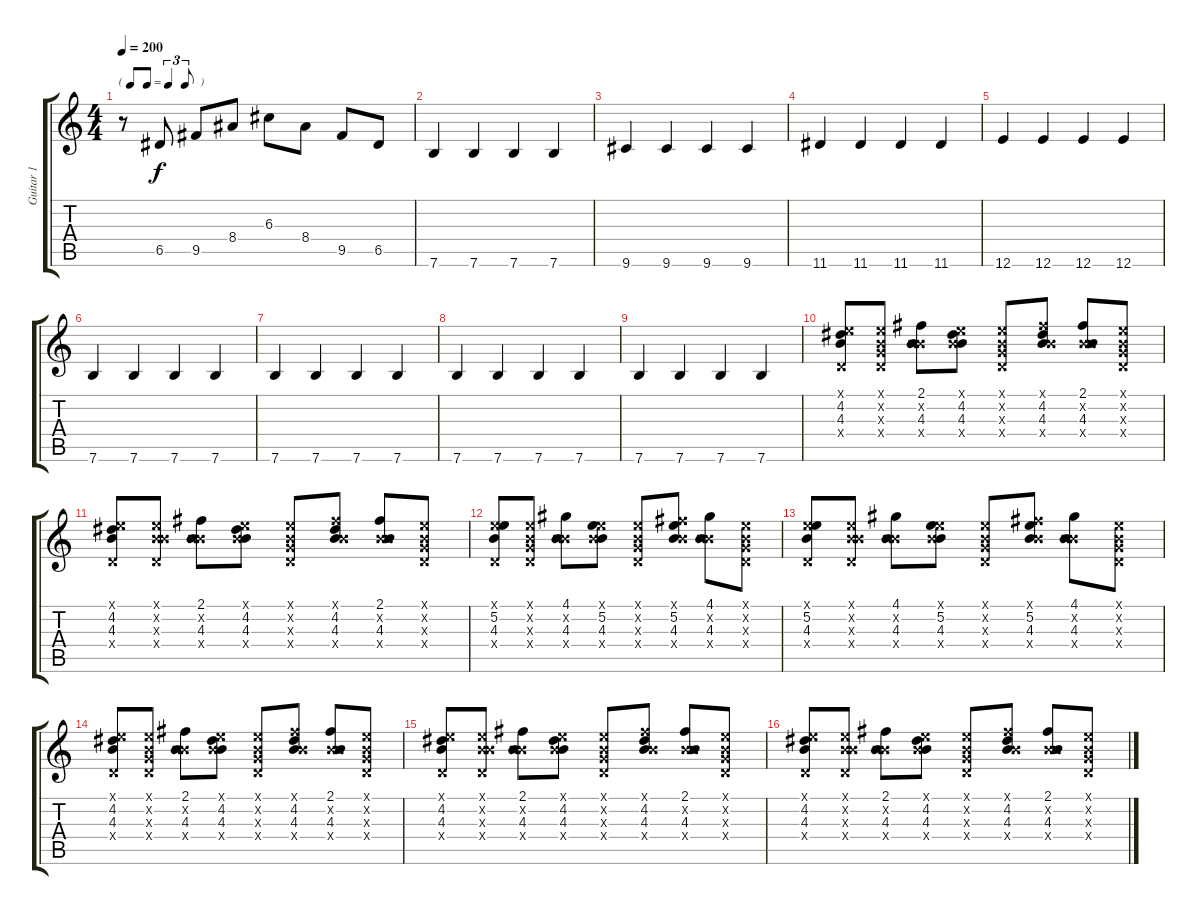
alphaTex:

\track ("Guitar 1" "Guitar 1") {instrument overdrivenguitar}
\staff {score tabs}
\tuning (E4 B3 G3 D3 A2 E2) {hide}
\ts (4 4)
\tf triplet8th
\tempo 200
\clef g2
\ks c
r.8{dy f} 6.5.8 9.5.8 8.4.8 6.3.8 8.4.8 9.5.8 6.5.8 |
7.6.4 7.6.4 7.6.4 7.6.4 |
9.6.4 9.6.4 9.6.4 9.6.4 |
11.6.4 11.6.4 11.6.4 11.6.4 |
12.6.4 12.6.4 12.6.4 12.6.4 |
7.6.4 7.6.4 7.6.4 7.6.4 |
7.6.4 7.6.4 7.6.4 7.6.4 |
7.6.4 7.6.4 7.6.4 7.6.4 |
7.6.4 7.6.4 7.6.4 7.6.4 |
(0.1{x} 4.2 4.3 0.4{x}).8 (0.1{x} 0.2{x} 0.3{x} 0.4{x}).8 (2.1 0.2{x} 4.3 9.4{x}).8 (0.1{x} 4.2 4.3 9.4{x}).8 (0.1{x} 0.2{x} 0.3{x} 0.4{x}).8 (2.1{x} 4.2 4.3 9.4{x}).8 (2.1 0.2{x} 4.3 9.4{x}).8 (0.1{x} 0.2{x} 0.3{x} 0.4{x}).8 |
(0.1{x} 4.2 4.3 0.4{x}).8 (0.1{x} 0.2{x} 4.3{x} 0.4{x}).8 (2.1 0.2{x} 4.3 9.4{x}).8 (0.1{x} 4.2 4.3 9.4{x}).8 (0.1{x} 0.2{x} 0.3{x} 0.4{x}).8 (2.1{x} 4.2 4.3 9.4{x}).8 (2.1 0.2{x} 4.3 9.4{x}).8 (0.1{x} 0.2{x} 0.3{x} 0.4{x}).8 |
(0.1{x} 5.2 4.3 0.4{x}).8 (0.1{x} 0.2{x} 0.3{x} 0.4{x}).8 (4.1 0.2{x} 4.3 9.4{x}).8 (0.1{x} 5.2 4.3 9.4{x}).8 (0.1{x} 0.2{x} 0.3{x} 0.4{x}).8 (2.1{x} 5.2 4.3 9.4{x}).8 (4.1 0.2{x} 4.3 9.4{x}).8 (0.1{x} 0.2{x} 0.3{x} 0.4{x}).8 |
(0.1{x} 5.2 4.3 0.4{x}).8 (0.1{x} 0.2{x} 4.3{x} 0.4{x}).8 (4.1 0.2{x} 4.3 9.4{x}).8 (0.1{x} 5.2 4.3 9.4{x}).8 (0.1{x} 0.2{x} 0.3{x} 0.4{x}).8 (2.1{x} 5.2 4.3 9.4{x}).8 (4.1 0.2{x} 4.3 9.4{x}).8 (0.1{x} 0.2{x} 0.3{x} 0.4{x}).8 |
(0.1{x} 4.2 4.3 0.4{x}).8 (0.1{x} 0.2{x} 0.3{x} 0.4{x}).8 (2.1 0.2{x} 4.3 9.4{x}).8 (0.1{x} 4.2 4.3 9.4{x}).8 (0.1{x} 0.2{x} 0.3{x} 0.4{x}).8 (2.1{x} 4.2 4.3 9.4{x}).8 (2.1 0.2{x} 4.3 9.4{x}).8 (0.1{x} 0.2{x} 0.3{x} 0.4{x}).8 |
(0.1{x} 4.2 4.3 0.4{x}).8 (0.1{x} 0.2{x} 4.3{x} 0.4{x}).8 (2.1 0.2{x} 4.3 9.4{x}).8 (0.1{x} 4.2 4.3 9.4{x}).8 (0.1{x} 0.2{x} 0.3{x} 0.4{x}).8 (2.1{x} 4.2 4.3 9.4{x}).8 (2.1 0.2{x} 4.3 9.4{x}).8 (0.1{x} 0.2{x} 0.3{x} 0.4{x}).8 |
(0.1{x} 4.2 4.3 0.4{x}).8 (0.1{x} 0.2{x} 4.3{x} 0.4{x}).8 (2.1 0.2{x} 4.3 9.4{x}).8 (0.1{x} 4.2 4.3 9.4{x}).8 (0.1{x} 0.2{x} 0.3{x} 0.4{x}).8 (2.1{x} 4.2 4.3 9.4{x}).8 (2.1 0.2{x} 4.3 9.4{x}).8 (0.1{x} 0.2{x} 0.3{x} 0.4{x}).8
